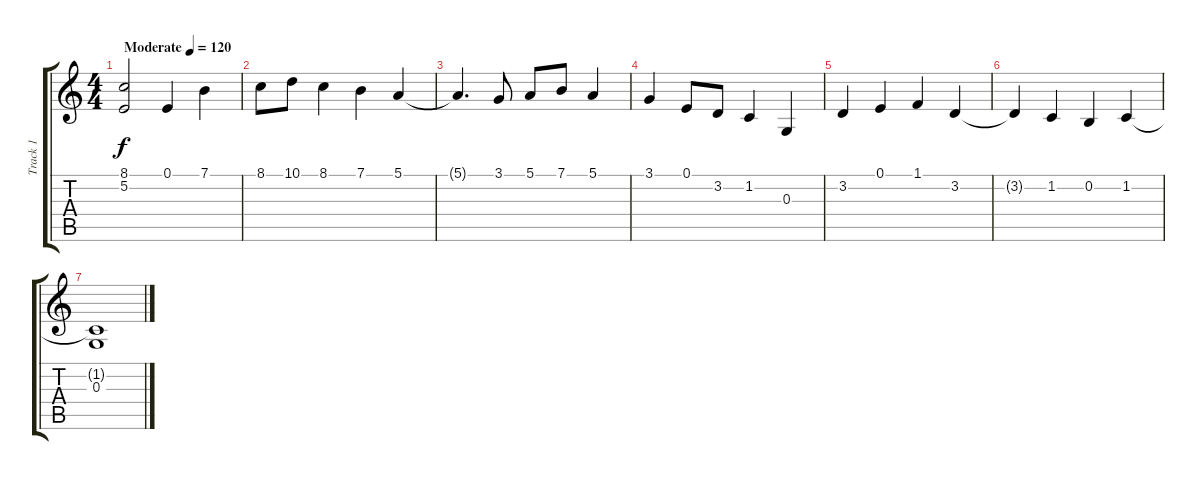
\track ("Track 1" "Track 1") {instrument acousticgrandpiano}
\staff {score tabs}
\tuning (E4 B3 G3 D3 A2 E2) {hide}
\ts (4 4)
\tempo (120 "Moderate")
\clef g2
\ks c
(8.1 5.2).2{dy f instrument acousticgrandpiano} 0.1.4 7.1.4 |
8.1.8 10.1.8 8.1.4 7.1.4 5.1.4 |
5.1{t}.4{d} 3.1.8 5.1.8 7.1.8 5.1.4 |
3.1.4 0.1.8 3.2.8 1.2.4 0.3.4 |
3.2.4 0.1.4 1.1.4 3.2.4 |
3.2{t}.4 1.2.4 0.2.4 1.2.4 |
(1.2{t} 0.3).1
